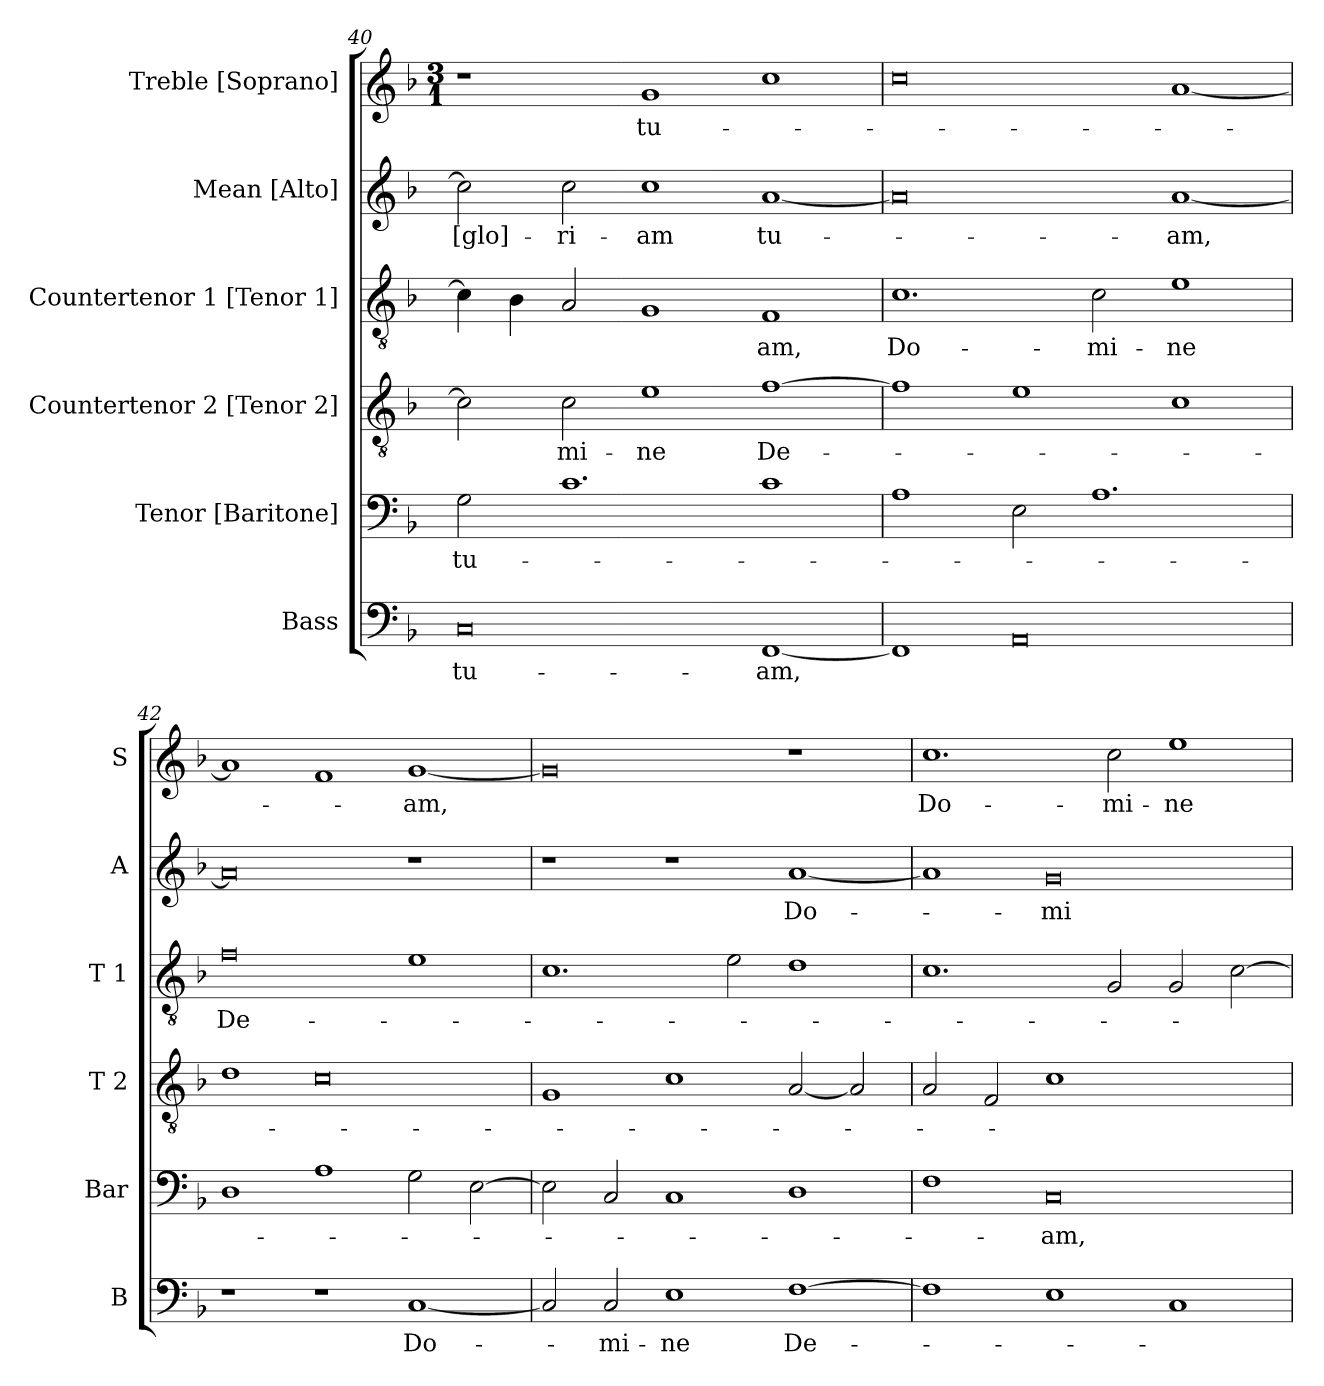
**kern	**text	**kern	**text	**kern	**text	**kern	**text	**kern	**text	**kern	**text
*part6	*part6	*part5	*part5	*part4	*part4	*part3	*part3	*part2	*part2	*part1	*part1
*staff6	*staff6	*staff5	*staff5	*staff4	*staff4	*staff3	*staff3	*staff2	*staff2	*staff1	*staff1
*I"Bass	*	*I"Tenor [Baritone]	*	*I"Countertenor 2 [Tenor 2]	*	*I"Countertenor 1 [Tenor 1]	*	*I"Mean [Alto]	*	*I"Treble [Soprano]	*
*I'B	*	*I'Bar	*	*I'T 2	*	*I'T 1	*	*I'A	*	*I'S	*
*clefF4	*	*clefF4	*	*clefGv2	*	*clefGv2	*	*clefG2	*	*clefG2	*
*k[b-]	*	*k[b-]	*	*k[b-]	*	*k[b-]	*	*k[b-]	*	*k[b-]	*
*d:	*	*d:	*	*d:	*	*d:	*	*d:	*	*d:	*
*	*	*	*	*	*	*	*	*	*	*M3/1	*
=40	=40	=40	=40	=40	=40	=40	=40	=40	=40	=40	=40
!	!LO:LY:b	!	!LO:LY:b	!	!	!	!	!	!LO:LY:b	!	!
0C	tu-	2G\	tu-	2c\]	.	4c\]	.	2cc\]	-[glo]-	1r	.
.	.	.	.	.	.	4B-\	.	.	.	.	.
!	!	!	!	!	!LO:LY:b	!	!	!	!LO:LY:b	!	!
.	.	1.c	.	2c\	-mi-	2A/	.	2cc\	-ri-	.	.
!	!	!	!	!	!LO:LY:b	!	!	!	!LO:LY:b	!	!LO:LY:b
.	.	.	.	1e	-ne	1G	.	1cc	-am	1g	tu-
!	!LO:LY:b	!	!	!	!LO:LY:b	!	!LO:LY:b	!	!LO:LY:b	!	!
[1FF	-am,	1c	.	[1f	De-	1F	-am,	[1a	tu-	1cc	.
!!LO:LB:g=z
=41	=41	=41	=41	=41	=41	=41	=41	=41	=41	=41	=41
!	!	!	!	!	!	!	!LO:LY:b	!	!	!	!
1FF]	.	1A	.	1f]	.	1.c	Do-	0a]	.	0cc	.
0AA	.	2E\	.	1e	.	.	.	.	.	.	.
!	!	!	!	!	!	!	!LO:LY:b	!	!	!	!
.	.	1.A	.	.	.	2c\	-mi-	.	.	.	.
!	!	!	!	!	!	!	!LO:LY:b	!	!LO:LY:b	!	!
.	.	.	.	1c	.	1e	-ne	[1a	-am,	[1a	.
=42	=42	=42	=42	=42	=42	=42	=42	=42	=42	=42	=42
!	!	!	!	!	!	!	!LO:LY:b	!	!	!	!
1r	.	1D	.	1d	.	0f	De-	0a]	.	1a]	.
1r	.	1A	.	0c	.	.	.	.	.	1f	.
!	!LO:LY:b	!	!	!	!	!	!	!	!	!	!LO:LY:b
[1C	Do-	2G\	.	.	.	1e	.	1r	.	[1g	-am,
.	.	[2E\	.	.	.	.	.	.	.	.	.
!!LO:PB:g=z
=43	=43	=43	=43	=43	=43	=43	=43	=43	=43	=43	=43
2C/]	.	2E\]	.	1G	.	1.c	.	1r	.	0g]	.
!	!LO:LY:b	!	!	!	!	!	!	!	!	!	!
2C/	-mi-	2C/	.	.	.	.	.	.	.	.	.
!	!LO:LY:b	!	!	!	!	!	!	!	!	!	!
1E	-ne	1C	.	1c	.	.	.	1r	.	.	.
.	.	.	.	.	.	2e\	.	.	.	.	.
!	!LO:LY:b	!	!	!	!	!	!	!	!LO:LY:b	!	!
[1F	De-	1D	.	[2A/	.	1d	.	[1a	Do-	1r	.
.	.	.	.	2A/]	.	.	.	.	.	.	.
=44	=44	=44	=44	=44	=44	=44	=44	=44	=44	=44	=44
!	!	!	!	!	!	!	!	!	!	!	!LO:LY:b
1F]	.	1F	.	2A/	.	1.c	.	1a]	.	1.cc	Do-
.	.	.	.	2F/	.	.	.	.	.	.	.
!	!	!	!LO:LY:b	!	!	!	!	!	!LO:LY:b	!	!
1E	.	0C	-am,	1c	.	.	.	0g	-mi-	.	.
!	!	!	!	!	!	!	!	!	!	!	!LO:LY:b
.	.	.	.	.	.	2G/	.	.	.	2cc\	-mi-
!	!	!	!	!	!	!	!	!	!	!	!LO:LY:b
1C	.	.	.	1ryy	.	2G/	.	.	.	1ee	-ne
.	.	.	.	.	.	[2c\	.	.	.	.	.
=	=	=	=	=	=	=	=	=	=	=	=
*-	*-	*-	*-	*-	*-	*-	*-	*-	*-	*-	*-
